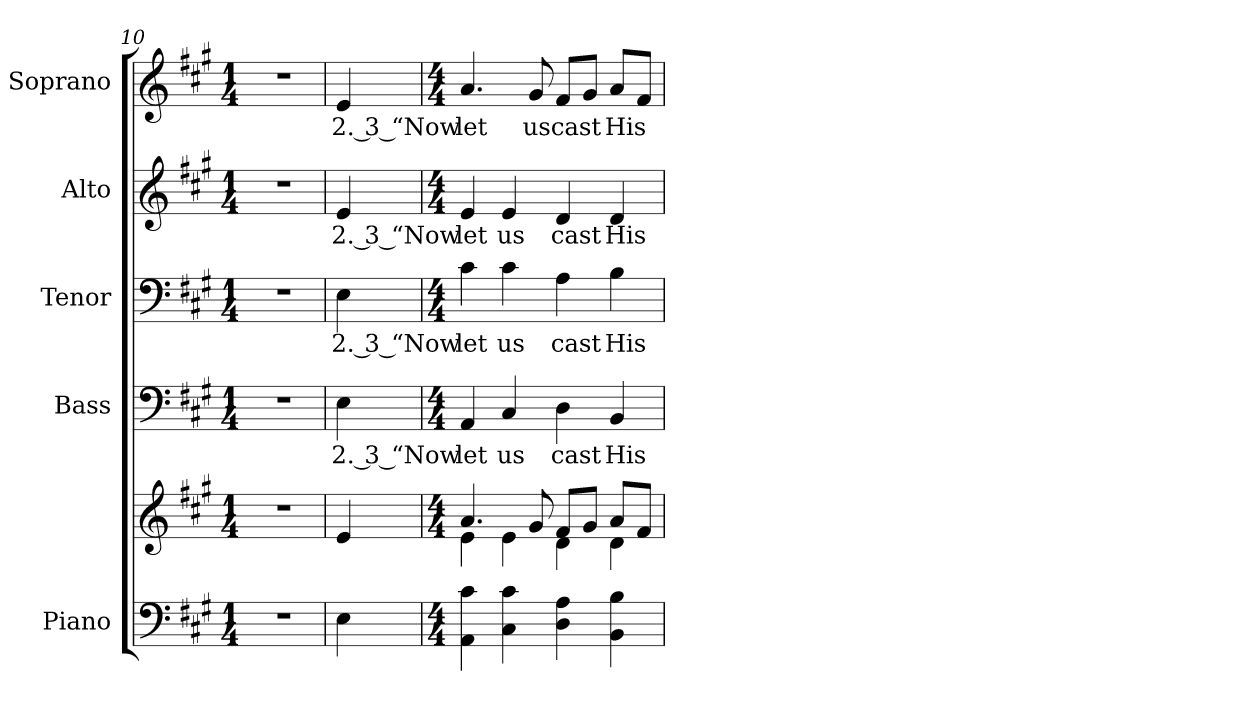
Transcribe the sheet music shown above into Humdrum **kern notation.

**kern	**kern	**kern	**text	**kern	**text	**kern	**text	**kern	**text
*part5	*part5	*part4	*part4	*part3	*part3	*part2	*part2	*part1	*part1
*staff6	*staff5	*staff4	*staff4	*staff3	*staff3	*staff2	*staff2	*staff1	*staff1
*I"Piano	*	*I"Bass	*	*I"Tenor	*	*I"Alto	*	*I"Soprano	*
*I'Pno.	*	*I'B.	*	*	*	*I'A.	*	*I'S.	*
*clefF4	*clefG2	*clefF4	*	*clefF4	*	*clefG2	*	*clefG2	*
*k[f#c#g#]	*k[f#c#g#]	*k[f#c#g#]	*	*k[f#c#g#]	*	*k[f#c#g#]	*	*k[f#c#g#]	*
*A:	*A:	*A:	*	*A:	*	*A:	*	*A:	*
*M1/4	*M1/4	*M1/4	*	*M1/4	*	*M1/4	*	*M1/4	*
=10	=10	=10	=10	=10	=10	=10	=10	=10	=10
!LO:N:vis=1	!LO:N:vis=1	!LO:N:vis=1	!	!LO:N:vis=1	!	!LO:N:vis=1	!	!LO:N:vis=1	!
4r	4r	4r	.	4r	.	4r	.	4r	.
=11	=11	=11	=11	=11	=11	=11	=11	=11	=11
!	!	!	!LO:LY:b:color=#000000	!	!	!	!	!	!
!	!	!	!	!	!LO:LY:b:color=#000000	!	!	!	!
!	!	!	!	!	!	!	!LO:LY:b:color=#000000	!	!
!	!	!	!	!	!	!	!	!	!LO:LY:b:color=#000000
4Ei\	4ei/	4Ei\	2. 3 “Now	4Ei\	2. 3 “Now	4ei/	2. 3 “Now	4ei/	2. 3 “Now
=12	=12	=12	=12	=12	=12	=12	=12	=12	=12
*M4/4	*M4/4	*M4/4	*	*M4/4	*	*M4/4	*	*M4/4	*
*	*^	*	*	*	*	*	*	*	*
!	!	!	!	!LO:LY:b:color=#000000	!	!	!	!	!	!
!	!	!	!	!	!	!LO:LY:b:color=#000000	!	!	!	!
!	!	!	!	!	!	!	!	!LO:LY:b:color=#000000	!	!
!	!	!	!	!	!	!	!	!	!	!LO:LY:b:color=#000000
4AAi\ 4c#i	4.ai/	4ei\	4AAi/	let	4c#i\	let	4ei/	let	4.ai/	let
!	!	!	!	!LO:LY:b:color=#000000	!	!	!	!	!	!
!	!	!	!	!	!	!LO:LY:b:color=#000000	!	!	!	!
!	!	!	!	!	!	!	!	!LO:LY:b:color=#000000	!	!
4C#i\ 4c#i	.	4ei\	4C#i/	us	4c#i\	us	4ei/	us	.	.
!	!	!	!	!	!	!	!	!	!	!LO:LY:b:color=#000000
.	8g#i/	.	.	.	.	.	.	.	8g#i/	us
!	!	!	!	!LO:LY:b:color=#000000	!	!	!	!	!	!
!	!	!	!	!	!	!LO:LY:b:color=#000000	!	!	!	!
!	!	!	!	!	!	!	!	!LO:LY:b:color=#000000	!	!
!	!	!	!	!	!	!	!	!	!	!LO:LY:b:color=#000000
4Di\ 4Ai	8f#i/L	4di\	4Di\	cast	4Ai\	cast	4di/	cast	8f#i/L	cast
.	8g#i/J	.	.	.	.	.	.	.	8g#i/J	.
!	!	!	!	!LO:LY:b:color=#000000	!	!	!	!	!	!
!	!	!	!	!	!	!LO:LY:b:color=#000000	!	!	!	!
!	!	!	!	!	!	!	!	!LO:LY:b:color=#000000	!	!
!	!	!	!	!	!	!	!	!	!	!LO:LY:b:color=#000000
4BBi\ 4Bi	8ai/L	4di\	4BBi/	His	4Bi\	His	4di/	His	8ai/L	His
.	8f#i/J	.	.	.	.	.	.	.	8f#i/J	.
*	*v	*v	*	*	*	*	*	*	*	*
=	=	=	=	=	=	=	=	=	=
*-	*-	*-	*-	*-	*-	*-	*-	*-	*-
